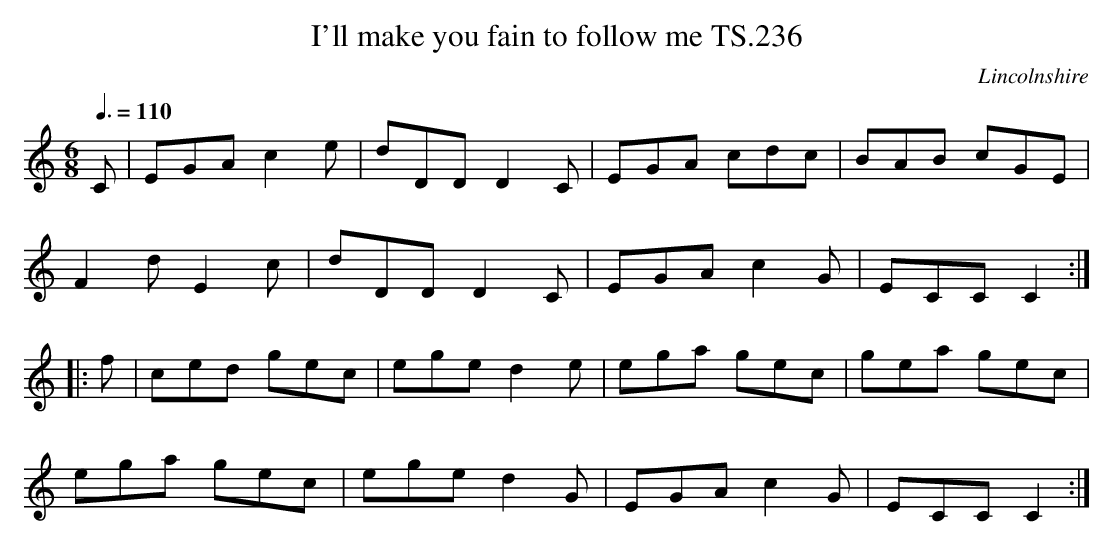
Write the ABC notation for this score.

X:1
T:I'll make you fain to follow me TS.236
L:1/8
M:6/8
O:Lincolnshire
Q:3/8=110
K:C
C|EGA c2e|dDDD2C|EGA cdc|BAB cGE|!
F2dE2c|dDDD2C|EGAc2G|ECCC2:|!
|:f|ced gec|eged2e|ega gec|gea gec|!
ega gec|eged2G|EGAc2G|ECCC2:|]
